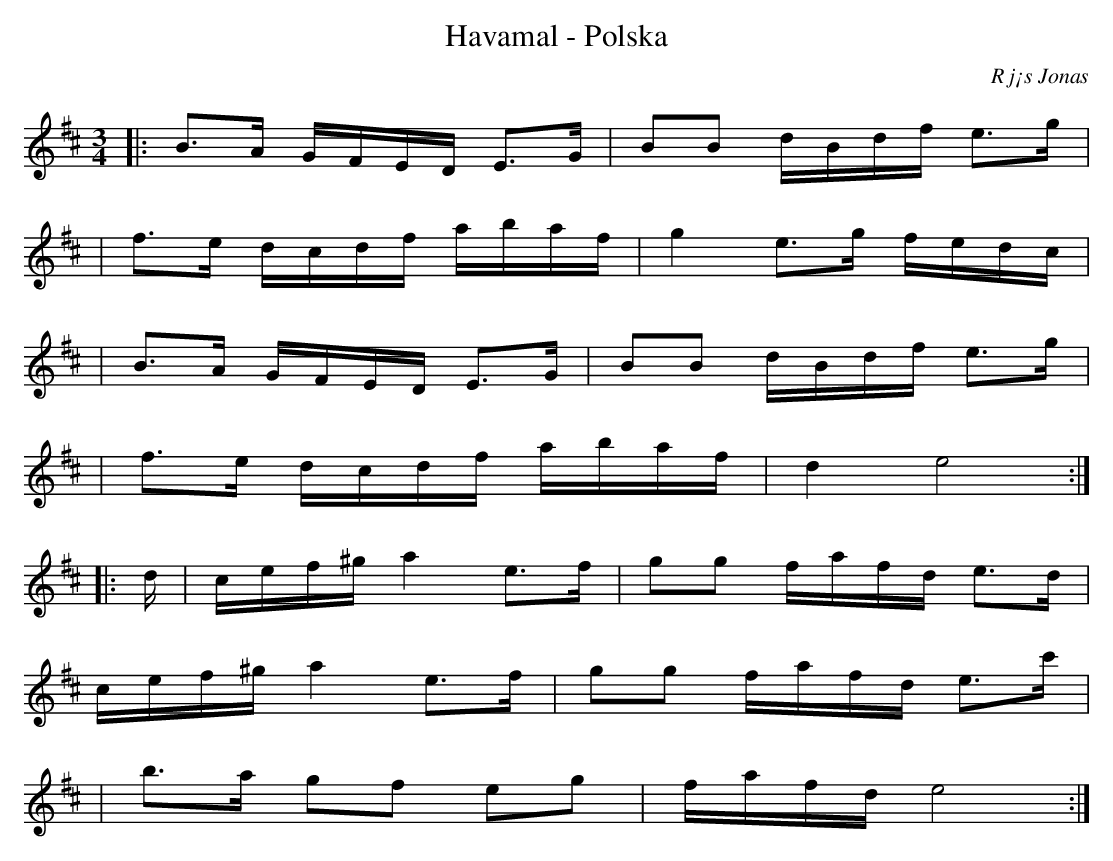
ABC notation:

X:1
T: Havamal - Polska
C: R j¡s Jonas
M:3/4
L:1/16
K:E dorian
|: B3A GFED E3G | B2B2 dBdf e3g |
| f3e dcdf abaf | g4 e3g fedc |
| B3A GFED E3G | B2B2 dBdf e3g |
| f3e dcdf abaf | d4 e8 :|
|: d | cef^g a4 e3f | g2g2 fafd e3d |
cef^g a4 e3f | g2g2 fafd e3c' |
| b3a g2f2 e2g2 | fafd e8 :|
